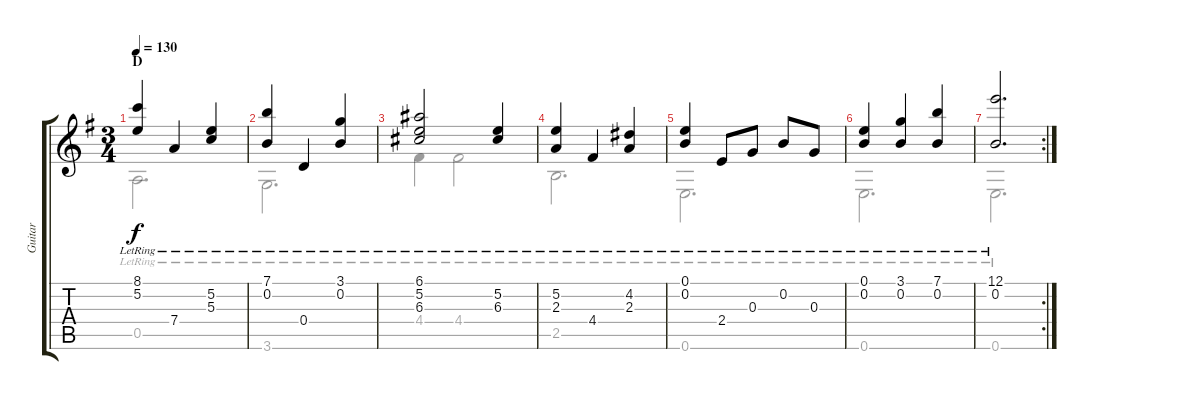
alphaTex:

\track ("Guitar" "Guitar") {instrument acousticguitarsteel}
\staff {score tabs}
\tuning (E4 B3 G3 D3 A2 E2) {hide}
\voice
\ts (3 4)
\section ("" "D")
\tempo 130
\clef g2
\ks g
(8.1{lr} 5.2{lr}).4{dy f} 7.4{lr}.4 (5.2{lr} 5.3{lr}).4 |
(7.1{lr} 0.2{lr}).4 0.4{lr}.4 (3.1{lr} 0.2{lr}).4 |
(6.1{lr} 5.2{lr} 6.3{lr}).2 (5.2{lr} 6.3{lr}).4 |
(5.2{lr} 2.3{lr}).4 4.4{lr}.4 (4.2{lr} 2.3{lr}).4 |
(0.1{lr} 0.2{lr}).4 2.4{lr}.8 0.3{lr}.8 0.2{lr}.8 0.3{lr}.8 |
(0.1{lr} 0.2{lr}).4 (3.1{lr} 0.2{lr}).4 (7.1{lr} 0.2{lr}).4 |
\rc 2
(12.1{lr} 0.2{lr}).2{d}
\voice
\clef g2
\ottava regular
\simile none
\ks g
0.5{lr}.2{d dy f} |
3.6{lr}.2{d} |
4.4{lr}.4 4.4{lr}.2 |
2.5{lr}.2{d} |
0.6{lr}.2{d} |
0.6{lr}.2{d} |
0.6{lr}.2{d}
